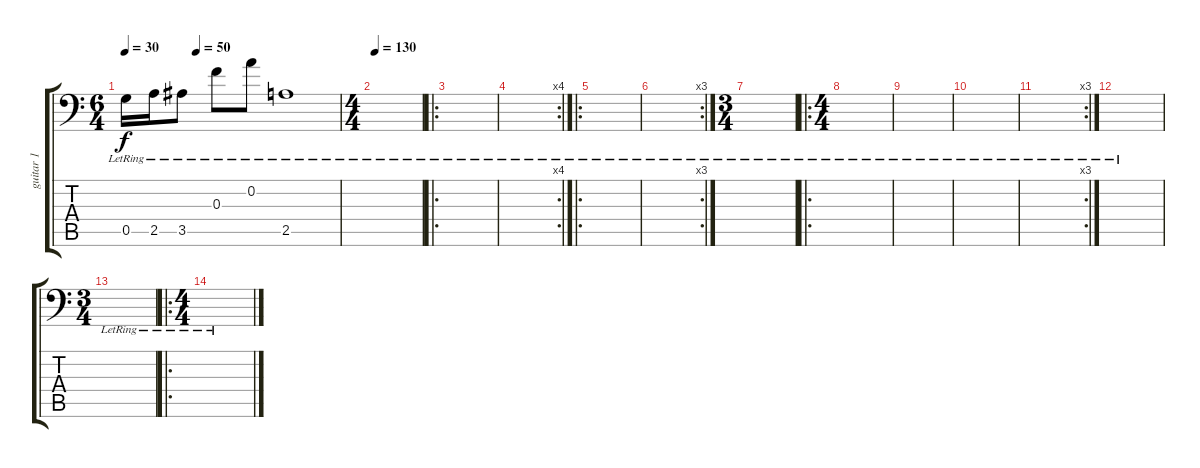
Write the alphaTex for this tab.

\track ("guitar 1" "guitar 1") {instrument electricguitarjazz}
\staff {score tabs}
\tuning (D4 A3 F3 C3 G2 A1) {hide}
\ts (6 4)
\tempo 30
\tempo (50 0.3333333333333333)
\clef f4
\ks c
0.5{lr}.16{dy f} 2.5{lr}.16 3.5{lr}.8 0.3{lr}.8 0.2{lr}.8 2.5{lr}.1 |
\ts (4 4)
\tempo 130
|
\ro
|
\rc 4
|
\ro
|
\rc 3
|
\ts (3 4)
|
\ro
\ts (4 4)
|
|
|
\rc 3
|
|
\ts (3 4)
|
\ro
\ts (4 4)
